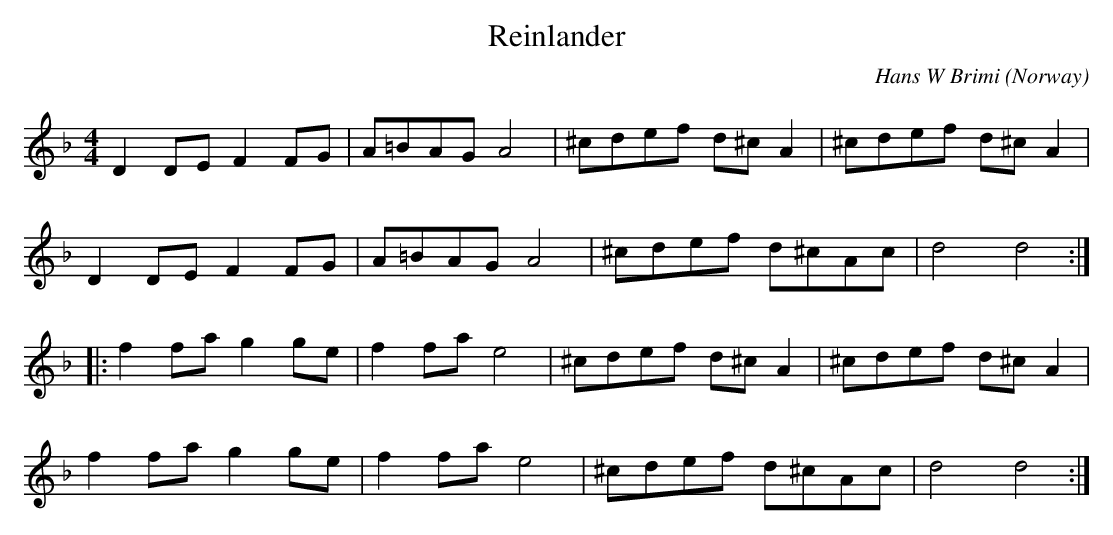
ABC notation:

X:1
T:Reinlander
C:Hans W Brimi
L:1/8
M:4/4
O:Norway
K:D min
D2 DE F2 FG | A=BAG A4 | ^cdef d^cA2 | ^cdef d^cA2 |
D2 DE F2 FG | A=BAG A4 | ^cdef d^cAc | d4 d4 ::
f2 fa g2 ge | f2 fa e4 | ^cdef d^cA2 | ^cdef d^cA2 |
f2 fa g2 ge | f2 fa e4 | ^cdef d^cAc | d4 d4:|
